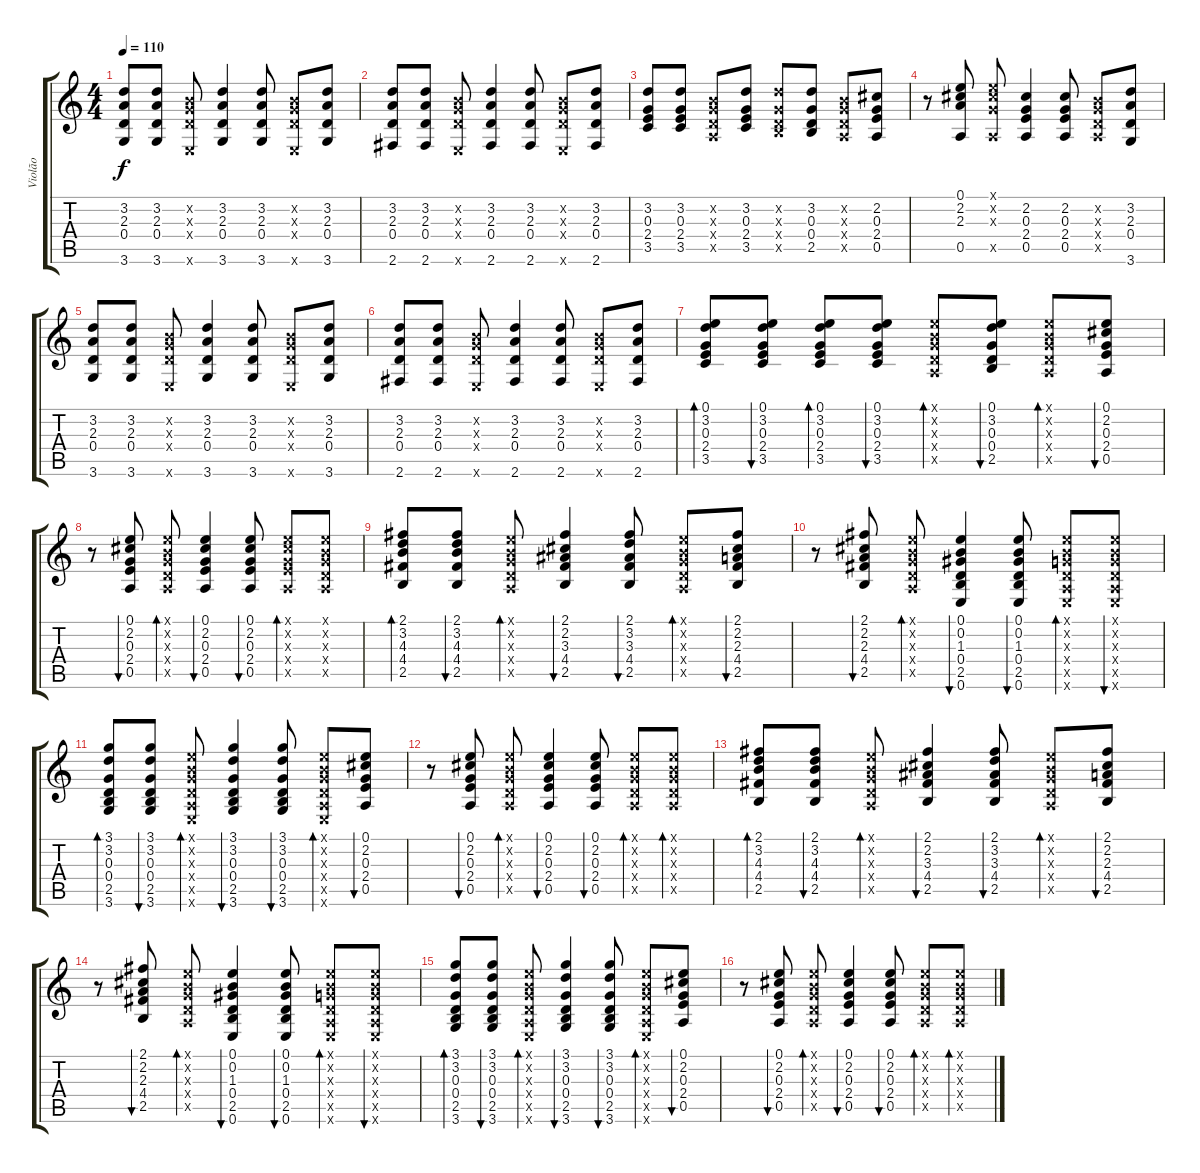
\track ("Violão" "Violão") {instrument acousticguitarsteel}
\staff {score tabs}
\tuning (E4 B3 G3 D3 A2 E2) {hide}
\ts (4 4)
\tempo 110
\clef g2
\ks c
(3.2 2.3 0.4 3.6).8{dy f} (3.2 2.3 0.4 3.6).8 (0.2{x} 0.3{x} 0.4{x} 0.6{x}).8 (3.2 2.3 0.4 3.6).4 (3.2 2.3 0.4 3.6).8 (0.2{x} 0.3{x} 0.4{x} 0.6{x}).8 (3.2 2.3 0.4 3.6).8 |
(3.2 2.3 0.4 2.6).8 (3.2 2.3 0.4 2.6).8 (0.2{x} 0.3{x} 0.4{x} 0.6{x}).8 (3.2 2.3 0.4 2.6).4 (3.2 2.3 0.4 2.6).8 (0.2{x} 0.3{x} 0.4{x} 0.6{x}).8 (3.2 2.3 0.4 2.6).8 |
(3.2 0.3 2.4 3.5).8 (3.2 0.3 2.4 3.5).8 (0.2{x} 0.3{x} 0.4{x} 0.5{x}).8 (3.2 0.3 2.4 3.5).8 (3.2{x} 0.3{x} 0.4{x} 2.5{x}).8 (3.2 0.3 0.4 2.5).8 (0.2{x} 0.3{x} 0.4{x} 0.5{x}).8 (2.2 0.3 2.4 0.5).8 |
r.8 (0.1 2.2 2.3 0.5).8 (0.1{x} 2.2{x} 0.3{x} 0.5{x}).8 (2.2 0.3 2.4 0.5).4 (2.2 0.3 2.4 0.5).8 (0.2{x} 0.3{x} 0.4{x} 0.5{x}).8 (3.2 2.3 0.4 3.6).8 |
(3.2 2.3 0.4 3.6).8 (3.2 2.3 0.4 3.6).8 (0.2{x} 0.3{x} 0.4{x} 0.6{x}).8 (3.2 2.3 0.4 3.6).4 (3.2 2.3 0.4 3.6).8 (0.2{x} 0.3{x} 0.4{x} 0.6{x}).8 (3.2 2.3 0.4 3.6).8 |
(3.2 2.3 0.4 2.6).8 (3.2 2.3 0.4 2.6).8 (0.2{x} 0.3{x} 0.4{x} 0.6{x}).8 (3.2 2.3 0.4 2.6).4 (3.2 2.3 0.4 2.6).8 (0.2{x} 0.3{x} 0.4{x} 0.6{x}).8 (3.2 2.3 0.4 2.6).8 |
(0.1 3.2 0.3 2.4 3.5).8{bd 30} (0.1 3.2 0.3 2.4 3.5).8{bu 30} (0.1 3.2 0.3 2.4 3.5).8{bd 30} (0.1 3.2 0.3 2.4 3.5).8{bu 30} (0.1{x} 0.2{x} 0.3{x} 0.4{x} 0.5{x}).8{bd 30} (0.1 3.2 0.3 0.4 2.5).8{bu 30} (0.1{x} 0.2{x} 0.3{x} 0.4{x} 0.5{x}).8{bd 30} (0.1 2.2 0.3 2.4 0.5).8{bu 30} |
r.8 (0.1 2.2 0.3 2.4 0.5).8{bu 30} (0.1{x} 0.2{x} 0.3{x} 0.4{x} 0.5{x}).8{bd 30} (0.1 2.2 0.3 2.4 0.5).4{bu 30} (0.1 2.2 0.3 2.4 0.5).8{bu 30} (0.1{x} 2.2{x} 0.3{x} 2.4{x} 0.5{x}).8{bd 30} (0.1{x} 0.2{x} 0.3{x} 0.4{x} 0.5{x}).8 |
(2.1 3.2 4.3 4.4 2.5).8{bd 30} (2.1 3.2 4.3 4.4 2.5).8{bu 30} (0.1{x} 0.2{x} 0.3{x} 0.4{x} 0.5{x}).8{bd 30} (2.1 2.2 3.3 4.4 2.5).4{bu 30} (2.1 3.2 3.3 4.4 2.5).8{bu 30} (0.1{x} 0.2{x} 0.3{x} 0.4{x} 0.5{x}).8{bd 30} (2.1 2.2 2.3 4.4 2.5).8{bu 30} |
r.8 (2.1 2.2 2.3 4.4 2.5).8{bu 30} (0.1{x} 0.2{x} 0.3{x} 0.4{x} 0.5{x}).8{bd 30} (0.1 0.2 1.3 0.4 2.5 0.6).4{bu 30} (0.1 0.2 1.3 0.4 2.5 0.6).8{bu 30} (0.1{x} 0.2{x} 0.3{x} 0.4{x} 0.5{x} 0.6{x}).8{bd 30} (0.1{x} 0.2{x} 0.3{x} 0.4{x} 0.5{x} 0.6{x}).8{bu 30} |
(3.1 3.2 0.3 0.4 2.5 3.6).8{bd 30} (3.1 3.2 0.3 0.4 2.5 3.6).8{bu 30} (0.1{x} 0.2{x} 0.3{x} 0.4{x} 0.5{x} 0.6{x}).8{bd 30} (3.1 3.2 0.3 0.4 2.5 3.6).4{bu 30} (3.1 3.2 0.3 0.4 2.5 3.6).8{bu 30} (0.1{x} 0.2{x} 0.3{x} 0.4{x} 0.5{x} 0.6{x}).8{bd 30} (0.1 2.2 0.3 2.4 0.5).8{bu 30} |
r.8 (0.1 2.2 0.3 2.4 0.5).8{bu 30} (0.1{x} 0.2{x} 0.3{x} 0.4{x} 0.5{x}).8{bd 30} (0.1 2.2 0.3 2.4 0.5).4{bu 30} (0.1 2.2 0.3 2.4 0.5).8{bu 30} (0.1{x} 0.2{x} 0.3{x} 0.4{x} 0.5{x}).8{bd 30} (0.1{x} 0.2{x} 0.3{x} 0.4{x} 0.5{x}).8{bd 30} |
(2.1 3.2 4.3 4.4 2.5).8{bd 30} (2.1 3.2 4.3 4.4 2.5).8{bu 30} (0.1{x} 0.2{x} 0.3{x} 0.4{x} 0.5{x}).8{bd 30} (2.1 2.2 3.3 4.4 2.5).4{bu 30} (2.1 3.2 3.3 4.4 2.5).8{bu 30} (0.1{x} 0.2{x} 0.3{x} 0.4{x} 0.5{x}).8{bd 30} (2.1 2.2 2.3 4.4 2.5).8{bu 30} |
r.8 (2.1 2.2 2.3 4.4 2.5).8{bu 30} (0.1{x} 0.2{x} 0.3{x} 0.4{x} 0.5{x}).8{bd 30} (0.1 0.2 1.3 0.4 2.5 0.6).4{bu 30} (0.1 0.2 1.3 0.4 2.5 0.6).8{bu 30} (0.1{x} 0.2{x} 0.3{x} 0.4{x} 0.5{x} 0.6{x}).8{bd 30} (0.1{x} 0.2{x} 0.3{x} 0.4{x} 0.5{x} 0.6{x}).8{bu 30} |
(3.1 3.2 0.3 0.4 2.5 3.6).8{bd 30} (3.1 3.2 0.3 0.4 2.5 3.6).8{bu 30} (0.1{x} 0.2{x} 0.3{x} 0.4{x} 0.5{x} 0.6{x}).8{bd 30} (3.1 3.2 0.3 0.4 2.5 3.6).4{bu 30} (3.1 3.2 0.3 0.4 2.5 3.6).8{bu 30} (0.1{x} 0.2{x} 0.3{x} 0.4{x} 0.5{x} 0.6{x}).8{bd 30} (0.1 2.2 0.3 2.4 0.5).8{bu 30} |
r.8 (0.1 2.2 0.3 2.4 0.5).8{bu 30} (0.1{x} 0.2{x} 0.3{x} 0.4{x} 0.5{x}).8{bd 30} (0.1 2.2 0.3 2.4 0.5).4{bu 30} (0.1 2.2 0.3 2.4 0.5).8{bu 30} (0.1{x} 0.2{x} 0.3{x} 0.4{x} 0.5{x}).8{bd 30} (0.1{x} 0.2{x} 0.3{x} 0.4{x} 0.5{x}).8{bd 30}
